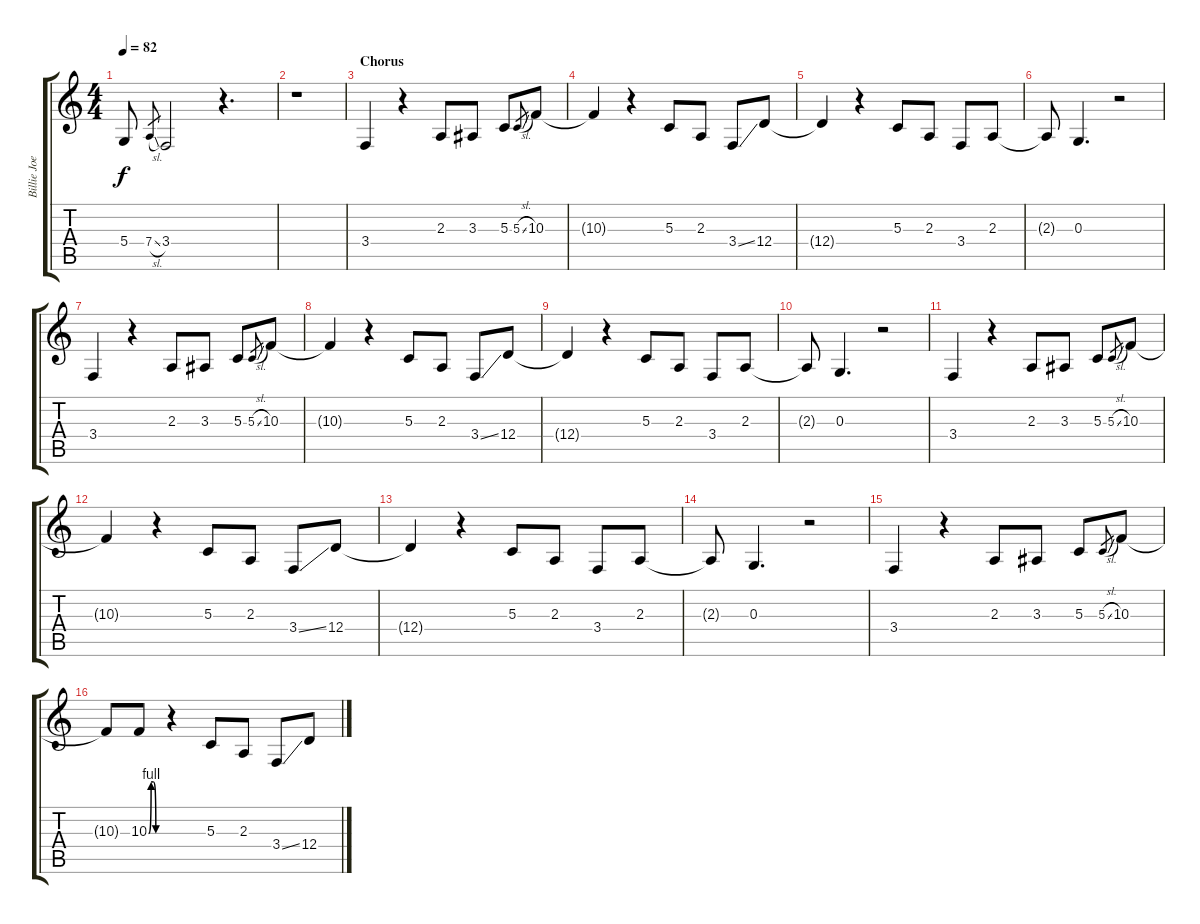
\track ("Billie Joe vocals" "Billie Joe") {instrument lead2sawtooth}
\staff {score tabs}
\tuning (E4 B3 G3 D3 A2 E2) {hide}
\ts (4 4)
\tempo 82
\clef g2
\ks c
5.4{t}.8{dy f} 7.4{sl}.8{gr} 3.4.2 r.4{d} |
r.1 |
\section ("" "Chorus")
3.4.4 r.4 2.3.8 3.3.8 5.3.8 5.3{sl}.8{gr} 10.3.8 |
10.3{t}.4 r.4 5.3.8 2.3.8 3.4{ss}.8 12.4.8 |
12.4{t}.4 r.4 5.3.8 2.3.8 3.4.8 2.3.8 |
2.3{t}.8 0.3.4{d} r.2 |
3.4.4 r.4 2.3.8 3.3.8 5.3.8 5.3{sl}.8{gr} 10.3.8 |
10.3{t}.4 r.4 5.3.8 2.3.8 3.4{ss}.8 12.4.8 |
12.4{t}.4 r.4 5.3.8 2.3.8 3.4.8 2.3.8 |
2.3{t}.8 0.3.4{d} r.2 |
3.4.4 r.4 2.3.8 3.3.8 5.3.8 5.3{sl}.8{gr} 10.3.8 |
10.3{t}.4 r.4 5.3.8 2.3.8 3.4{ss}.8 12.4.8 |
12.4{t}.4 r.4 5.3.8 2.3.8 3.4.8 2.3.8 |
2.3{t}.8 0.3.4{d} r.2 |
3.4.4 r.4 2.3.8 3.3.8 5.3.8 5.3{sl}.8{gr} 10.3.8 |
10.3{t}.8 10.3{be (custom 0 0 10 4 20 4 30 0 60 0)}.8 r.4 5.3.8 2.3.8 3.4{ss}.8 12.4.8
